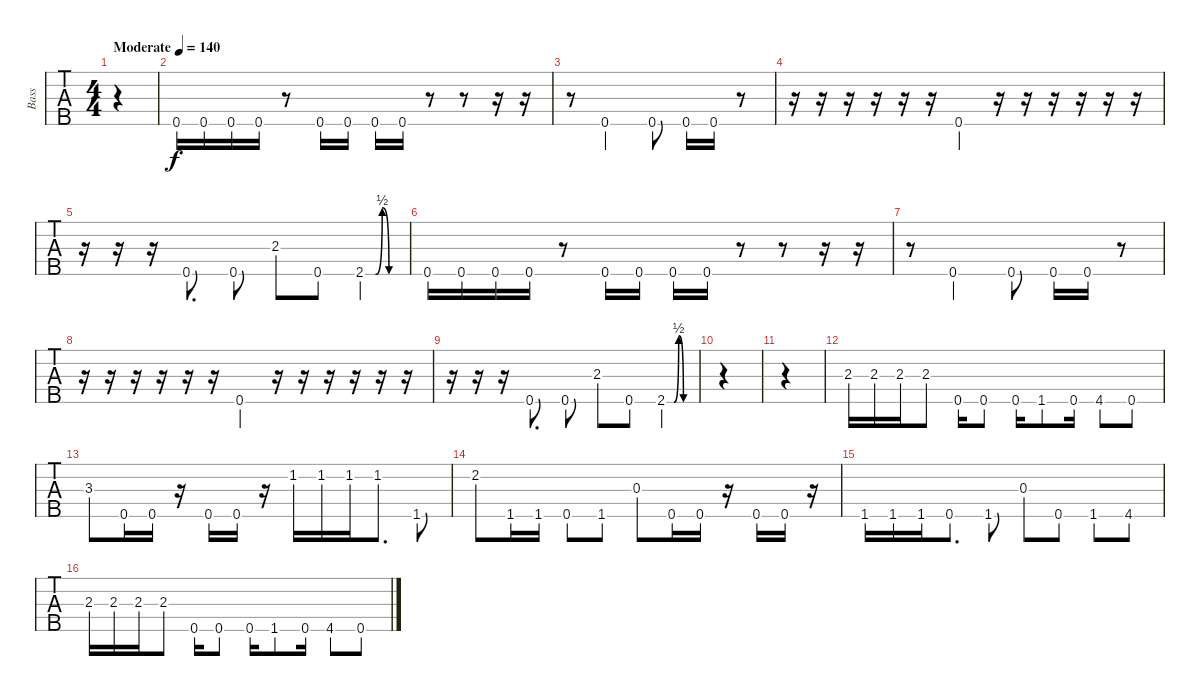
\track ("Bass" "Bass") {instrument electricbassfinger}
\staff {tabs}
\tuning (Eb2 Bb1 F1 C1 G0) {hide}
\ts (4 4)
\tempo (140 "Moderate")
\clef f4
\ks c
|
0.5{hac}.16 0.5{hac}.16 0.5{hac}.16 0.5{hac}.16 r.8 0.5{hac}.16 0.5{hac}.16 0.5{hac}.16 0.5{hac}.16 r.8 r.8 r.16 r.16 |
r.8 0.5.2 0.5.8 0.5.16 0.5.16 r.8 |
r.16 r.16 r.16 r.16 r.16 r.16 0.5.4 r.16 r.16 r.16 r.16 r.16 r.16 |
r.16 r.16 r.16 0.5.8{d} 0.5.8 2.3.8 0.5.8 2.5{be (custom 0 0 15 0 25 2 35 0 60 0)}.4 |
0.5{hac}.16 0.5{hac}.16 0.5{hac}.16 0.5{hac}.16 r.8 0.5{hac}.16 0.5{hac}.16 0.5{hac}.16 0.5{hac}.16 r.8 r.8 r.16 r.16 |
r.8 0.5.2 0.5.8 0.5.16 0.5.16 r.8 |
r.16 r.16 r.16 r.16 r.16 r.16 0.5.4 r.16 r.16 r.16 r.16 r.16 r.16 |
r.16 r.16 r.16 0.5.8{d} 0.5.8 2.3.8 0.5.8 2.5{be (custom 0 0 15 0 25 2 35 0 60 0)}.4 |
|
|
2.3.16 2.3.16 2.3.16 2.3.8 0.5.16 0.5.8 0.5.16 1.5.8 0.5.16 4.5.8 0.5.8 |
3.3.8 0.5.16 0.5.16 r.16 0.5.16 0.5.16 r.16 1.2.16 1.2.16 1.2.16 1.2.8{d} 1.5.8 |
2.2.8 1.5.16 1.5.16 0.5.8 1.5.8 0.3.8 0.5.16 0.5.16 r.16 0.5.16 0.5.16 r.16 |
1.5.16 1.5.16 1.5.16 0.5.8{d} 1.5.8 0.3.8 0.5.8 1.5.8 4.5.8 |
2.3.16 2.3.16 2.3.16 2.3.8 0.5.16 0.5.8 0.5.16 1.5.8 0.5.16 4.5.8 0.5.8
